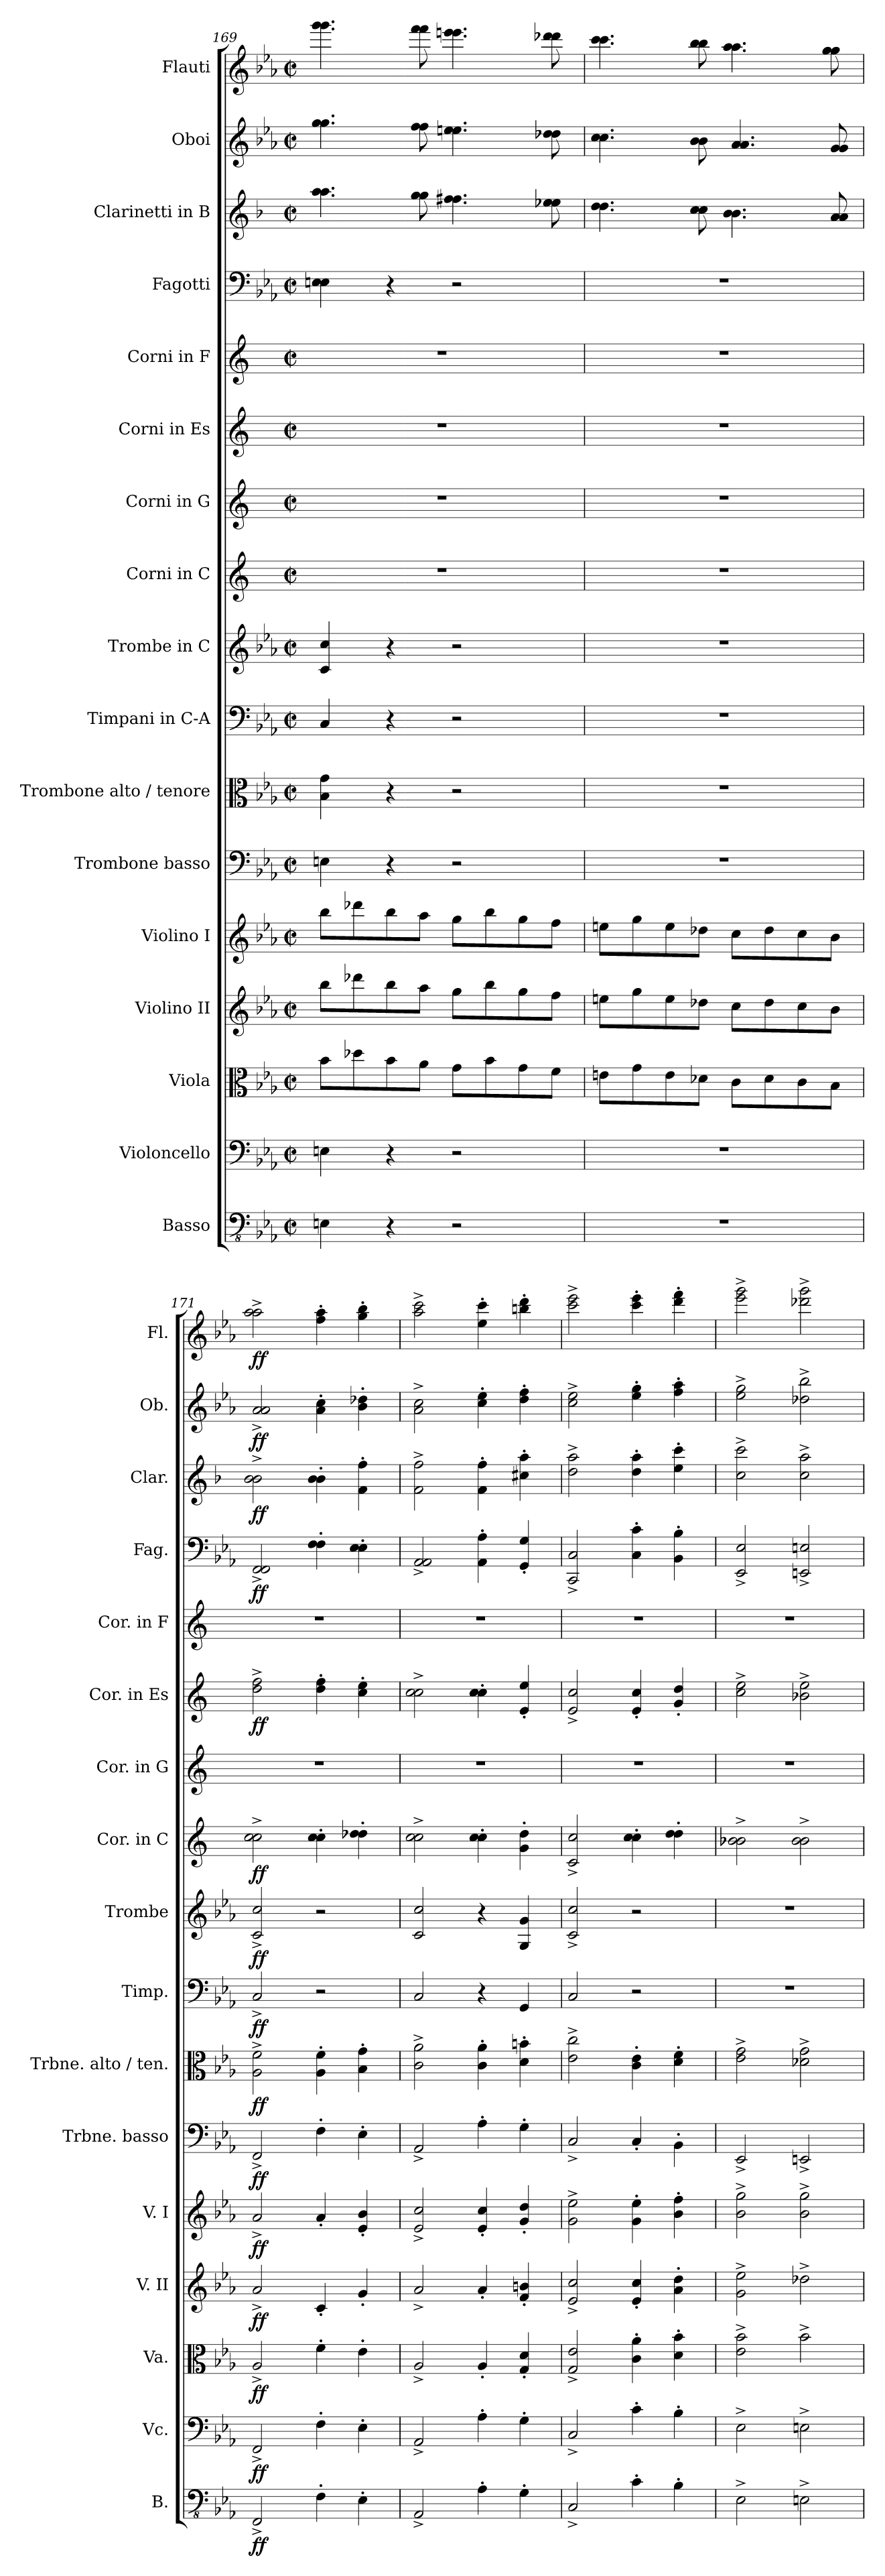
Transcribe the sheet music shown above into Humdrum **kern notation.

**kern	**dynam	**kern	**dynam	**kern	**dynam	**kern	**dynam	**kern	**dynam	**kern	**dynam	**kern	**dynam	**kern	**dynam	**kern	**dynam	**kern	**dynam	**kern	**kern	**dynam	**kern	**kern	**dynam	**kern	**dynam	**kern	**dynam	**kern	**dynam
*part17	*part17	*part16	*part16	*part15	*part15	*part14	*part14	*part13	*part13	*part12	*part12	*part11	*part11	*part10	*part10	*part9	*part9	*part8	*part8	*part7	*part6	*part6	*part5	*part4	*part4	*part3	*part3	*part2	*part2	*part1	*part1
*staff17	*staff17	*staff16	*staff16	*staff15	*staff15	*staff14	*staff14	*staff13	*staff13	*staff12	*staff12	*staff11	*staff11	*staff10	*staff10	*staff9	*staff9	*staff8	*staff8	*staff7	*staff6	*staff6	*staff5	*staff4	*staff4	*staff3	*staff3	*staff2	*staff2	*staff1	*staff1
*I"Basso	*	*I"Violoncello	*	*I"Viola	*	*I"Violino II	*	*I"Violino I	*	*I"Trombone basso	*	*I"Trombone alto / tenore	*	*I"Timpani in C-A	*	*I"Trombe in C	*	*I"Corni in C	*	*I"Corni in G	*I"Corni in Es	*	*I"Corni in F	*I"Fagotti	*	*I"Clarinetti in B	*	*I"Oboi	*	*I"Flauti	*
*I'B.	*	*I'Vc.	*	*I'Va.	*	*I'V. II	*	*I'V. I	*	*I'Trbne. basso	*	*I'Trbne. alto / ten.	*	*I'Timp.	*	*I'Trombe	*	*I'Cor. in C	*	*I'Cor. in G	*I'Cor. in Es	*	*I'Cor. in F	*I'Fag.	*	*I'Clar.	*	*I'Ob.	*	*I'Fl.	*
*clefFv4	*	*clefF4	*	*clefC3	*	*clefG2	*	*clefG2	*	*clefF4	*	*clefC3	*	*clefF4	*	*clefG2	*	*clefG2	*	*clefG2	*clefG2	*	*clefG2	*clefF4	*	*clefG2	*	*clefG2	*	*clefG2	*
*	*	*	*	*	*	*	*	*	*	*	*	*	*	*	*	*	*	*ITrd7c12	*	*ITrd3c5	*ITrd5c9	*	*ITrd4c7	*	*	*ITrd1c2	*	*	*	*	*
*k[b-e-a-]	*	*k[b-e-a-]	*	*k[b-e-a-]	*	*k[b-e-a-]	*	*k[b-e-a-]	*	*k[b-e-a-]	*	*k[b-e-a-]	*	*k[b-e-a-]	*	*k[b-e-a-]	*	*k[]	*	*k[f#]	*k[b-e-a-]	*	*k[b-]	*k[b-e-a-]	*	*k[b-e-a-]	*	*k[b-e-a-]	*	*k[b-e-a-]	*
*M2/2	*	*M2/2	*	*M2/2	*	*M2/2	*	*M2/2	*	*M2/2	*	*M2/2	*	*M2/2	*	*M2/2	*	*M2/2	*	*M2/2	*M2/2	*	*M2/2	*M2/2	*	*M2/2	*	*M2/2	*	*M2/2	*
*met(c|)	*	*met(c|)	*	*met(c|)	*	*met(c|)	*	*met(c|)	*	*met(c|)	*	*met(c|)	*	*met(c|)	*	*met(c|)	*	*met(c|)	*	*met(c|)	*met(c|)	*	*met(c|)	*met(c|)	*	*met(c|)	*	*met(c|)	*	*met(c|)	*
=169	=169	=169	=169	=169	=169	=169	=169	=169	=169	=169	=169	=169	=169	=169	=169	=169	=169	=169	=169	=169	=169	=169	=169	=169	=169	=169	=169	=169	=169	=169	=169
4EEn\	.	4En\	.	8b-\L	.	8bb-\L	.	8bb-\L	.	4En\	.	4B-\ 4g\	.	4C/	.	4c/ 4cc/	.	1r	.	1r	1r	.	1r	4En\ 4E\	.	4.gg\ 4.gg\	.	4.gg\ 4.gg\	.	4.ggg\ 4.ggg\	.
.	.	.	.	8dd-X\	.	8ddd-X\	.	8ddd-X\	.	.	.	.	.	.	.	.	.	.	.	.	.	.	.	.	.	.	.	.	.	.	.
4r	.	4r	.	8b-\	.	8bb-\	.	8bb-\	.	4r	.	4r	.	4r	.	4r	.	.	.	.	.	.	.	4r	.	.	.	.	.	.	.
.	.	.	.	8a-\J	.	8aa-\J	.	8aa-\J	.	.	.	.	.	.	.	.	.	.	.	.	.	.	.	.	.	8ff\ 8ff\	.	8ff\ 8ff\	.	8fff\ 8fff\	.
2r	.	2r	.	8g\L	.	8gg\L	.	8gg\L	.	2r	.	2r	.	2r	.	2r	.	.	.	.	.	.	.	2r	.	4.een\ 4.ee\	.	4.een\ 4.ee\	.	4.eeen\ 4.eee\	.
.	.	.	.	8b-\	.	8bb-\	.	8bb-\	.	.	.	.	.	.	.	.	.	.	.	.	.	.	.	.	.	.	.	.	.	.	.
.	.	.	.	8g\	.	8gg\	.	8gg\	.	.	.	.	.	.	.	.	.	.	.	.	.	.	.	.	.	.	.	.	.	.	.
.	.	.	.	8f\J	.	8ff\J	.	8ff\J	.	.	.	.	.	.	.	.	.	.	.	.	.	.	.	.	.	8dd-X\ 8dd-\	.	8dd-X\ 8dd-\	.	8ddd-X\ 8ddd-\	.
=170	=170	=170	=170	=170	=170	=170	=170	=170	=170	=170	=170	=170	=170	=170	=170	=170	=170	=170	=170	=170	=170	=170	=170	=170	=170	=170	=170	=170	=170	=170	=170
1r	.	1r	.	8en\L	.	8een\L	.	8een\L	.	1r	.	1r	.	1r	.	1r	.	1r	.	1r	1r	.	1r	1r	.	4.cc\ 4.cc\	.	4.cc\ 4.cc\	.	4.ccc\ 4.ccc\	.
.	.	.	.	8g\	.	8gg\	.	8gg\	.	.	.	.	.	.	.	.	.	.	.	.	.	.	.	.	.	.	.	.	.	.	.
.	.	.	.	8e\	.	8ee\	.	8ee\	.	.	.	.	.	.	.	.	.	.	.	.	.	.	.	.	.	.	.	.	.	.	.
.	.	.	.	8d-X\J	.	8dd-X\J	.	8dd-X\J	.	.	.	.	.	.	.	.	.	.	.	.	.	.	.	.	.	8b-\ 8b-\	.	8b-\ 8b-\	.	8bb-\ 8bb-\	.
.	.	.	.	8c\L	.	8cc\L	.	8cc\L	.	.	.	.	.	.	.	.	.	.	.	.	.	.	.	.	.	4.a-\ 4.a-\	.	4.a-/ 4.a-/	.	4.aa-\ 4.aa-\	.
.	.	.	.	8d-\	.	8dd-\	.	8dd-\	.	.	.	.	.	.	.	.	.	.	.	.	.	.	.	.	.	.	.	.	.	.	.
.	.	.	.	8c\	.	8cc\	.	8cc\	.	.	.	.	.	.	.	.	.	.	.	.	.	.	.	.	.	.	.	.	.	.	.
.	.	.	.	8B-\J	.	8b-\J	.	8b-\J	.	.	.	.	.	.	.	.	.	.	.	.	.	.	.	.	.	8g/ 8g/	.	8g/ 8g/	.	8gg\ 8gg\	.
=171	=171	=171	=171	=171	=171	=171	=171	=171	=171	=171	=171	=171	=171	=171	=171	=171	=171	=171	=171	=171	=171	=171	=171	=171	=171	=171	=171	=171	=171	=171	=171
!	!LO:DY:b	!	!LO:DY:b	!	!LO:DY:b	!	!LO:DY:b	!	!LO:DY:b	!	!LO:DY:b	!	!LO:DY:b	!	!LO:DY:b	!	!LO:DY:b	!	!LO:DY:b	!	!	!LO:DY:b	!	!	!LO:DY:b	!	!LO:DY:b	!	!LO:DY:b	!	!LO:DY:b
2FFF^/	ff	2FF^/	ff	2A-^/	ff	2a-^/	ff	2a-^/	ff	2FF^/	ff	2A-\^ 2f\^	ff	2C^/	ff	2c/^ 2cc/^	ff	2c\^ 2c\^	ff	1r	2f\^ 2a-\^	ff	1r	2FF/^ 2FF/^	ff	2a-\^ 2a-\^	ff	2a-/^ 2a-/^	ff	2aa-\^ 2aa-\^	ff
4FF'\	.	4F'\	.	4f'\	.	4c'/	.	4a-'/	.	4F'\	.	4A-\' 4f\'	.	2r	.	2r	.	4c\' 4c\'	.	.	4f\' 4a-\'	.	.	4F\' 4F\'	.	4a-\' 4a-\'	.	4a-\' 4cc\'	.	4ff\' 4aa-\'	.
4EE-'\	.	4E-'\	.	4e-'\	.	4g'/	.	4e-/' 4b-/'	.	4E-'\	.	4B-\' 4g\'	.	.	.	.	.	4d-X\' 4d-\'	.	.	4e-\' 4g\'	.	.	4E-\' 4E-\'	.	4e-\' 4ee-\'	.	4b-\' 4dd-X\'	.	4gg\' 4bb-\'	.
=172	=172	=172	=172	=172	=172	=172	=172	=172	=172	=172	=172	=172	=172	=172	=172	=172	=172	=172	=172	=172	=172	=172	=172	=172	=172	=172	=172	=172	=172	=172	=172
2AAA-^/	.	2AA-^/	.	2A-^/	.	2a-^/	.	2e-/^ 2cc/^	.	2AA-^/	.	2c\^ 2a-\^	.	2C/	.	2c/ 2cc/	.	2c\^ 2c\^	.	1r	2e-\^ 2e-\^	.	1r	2AA-/^ 2AA-/^	.	2e-\^ 2ee-\^	.	2a-\^ 2cc\^	.	2aa-\^ 2ccc\^	.
4AA-'\	.	4A-'\	.	4A-'/	.	4a-'/	.	4e-/' 4cc/'	.	4A-'\	.	4c\' 4a-\'	.	4r	.	4r	.	4c\' 4c\'	.	.	4e-\' 4e-\'	.	.	4AA-\' 4A-\'	.	4e-\' 4ee-\'	.	4cc\' 4ee-\'	.	4ee-\' 4ccc\'	.
4GG'\	.	4G'\	.	4G/' 4d/'	.	4f/' 4bn/'	.	4g/' 4dd/'	.	4G'\	.	4d\' 4bn\'	.	4GG/	.	4G/ 4g/	.	4G\' 4d\'	.	.	4G/' 4g/'	.	.	4GG/' 4G/'	.	4bn\' 4gg\'	.	4dd\' 4ff\'	.	4bbn\' 4ddd\'	.
=173	=173	=173	=173	=173	=173	=173	=173	=173	=173	=173	=173	=173	=173	=173	=173	=173	=173	=173	=173	=173	=173	=173	=173	=173	=173	=173	=173	=173	=173	=173	=173
2CC^/	.	2C^/	.	2G/^ 2e-/^	.	2e-/^ 2cc/^	.	2g\^ 2ee-\^	.	2C^/	.	2e-\^ 2cc\^	.	2C/	.	2c/^ 2cc/^	.	2C/^ 2c/^	.	1r	2G/^ 2e-/^	.	1r	2CC/^ 2C/^	.	2cc\^ 2gg\^	.	2cc\^ 2ee-\^	.	2ccc\^ 2eee-\^	.
4C'\	.	4c'\	.	4c\' 4a-\'	.	4e-/' 4cc/'	.	4g\' 4ee-\'	.	4C'/	.	4c\' 4e-\'	.	2r	.	2r	.	4c\' 4c\'	.	.	4G/' 4e-/'	.	.	4C\' 4c\'	.	4cc\' 4gg\'	.	4ee-\' 4gg\'	.	4ccc\' 4eee-\'	.
4BB-'\	.	4B-'\	.	4d\' 4b-\'	.	4a-\' 4dd\'	.	4b-\' 4ff\'	.	4BB-'\	.	4d\' 4f\'	.	.	.	.	.	4d\' 4d\'	.	.	4B-/' 4f/'	.	.	4BB-\' 4B-\'	.	4dd\' 4bb-\'	.	4ff\' 4aa-\'	.	4ddd\' 4fff\'	.
=174	=174	=174	=174	=174	=174	=174	=174	=174	=174	=174	=174	=174	=174	=174	=174	=174	=174	=174	=174	=174	=174	=174	=174	=174	=174	=174	=174	=174	=174	=174	=174
2EE-^\	.	2E-^\	.	2e-\^ 2b-\^	.	2g\^ 2ee-\^	.	2b-\^ 2gg\^	.	2EE-^/	.	2e-\^ 2g\^	.	1r	.	1r	.	2B-X\^ 2B-\^	.	1r	2e-\^ 2g\^	.	1r	2EE-/^ 2E-/^	.	2b-\^ 2bb-\^	.	2ee-\^ 2gg\^	.	2eee-\^ 2ggg\^	.
2EEn^\	.	2En^\	.	2b-^\	.	2dd-X^\	.	2b-\^ 2gg\^	.	2EEn^/	.	2d-X\^ 2g\^	.	.	.	.	.	2B-\^ 2B-\^	.	.	2d-X\^ 2g\^	.	.	2EEn/^ 2En/^	.	2b-\^ 2gg\^	.	2dd-X\^ 2bb-\^	.	2ddd-X\^ 2ggg\^	.
=	=	=	=	=	=	=	=	=	=	=	=	=	=	=	=	=	=	=	=	=	=	=	=	=	=	=	=	=	=	=	=
*-	*-	*-	*-	*-	*-	*-	*-	*-	*-	*-	*-	*-	*-	*-	*-	*-	*-	*-	*-	*-	*-	*-	*-	*-	*-	*-	*-	*-	*-	*-	*-
